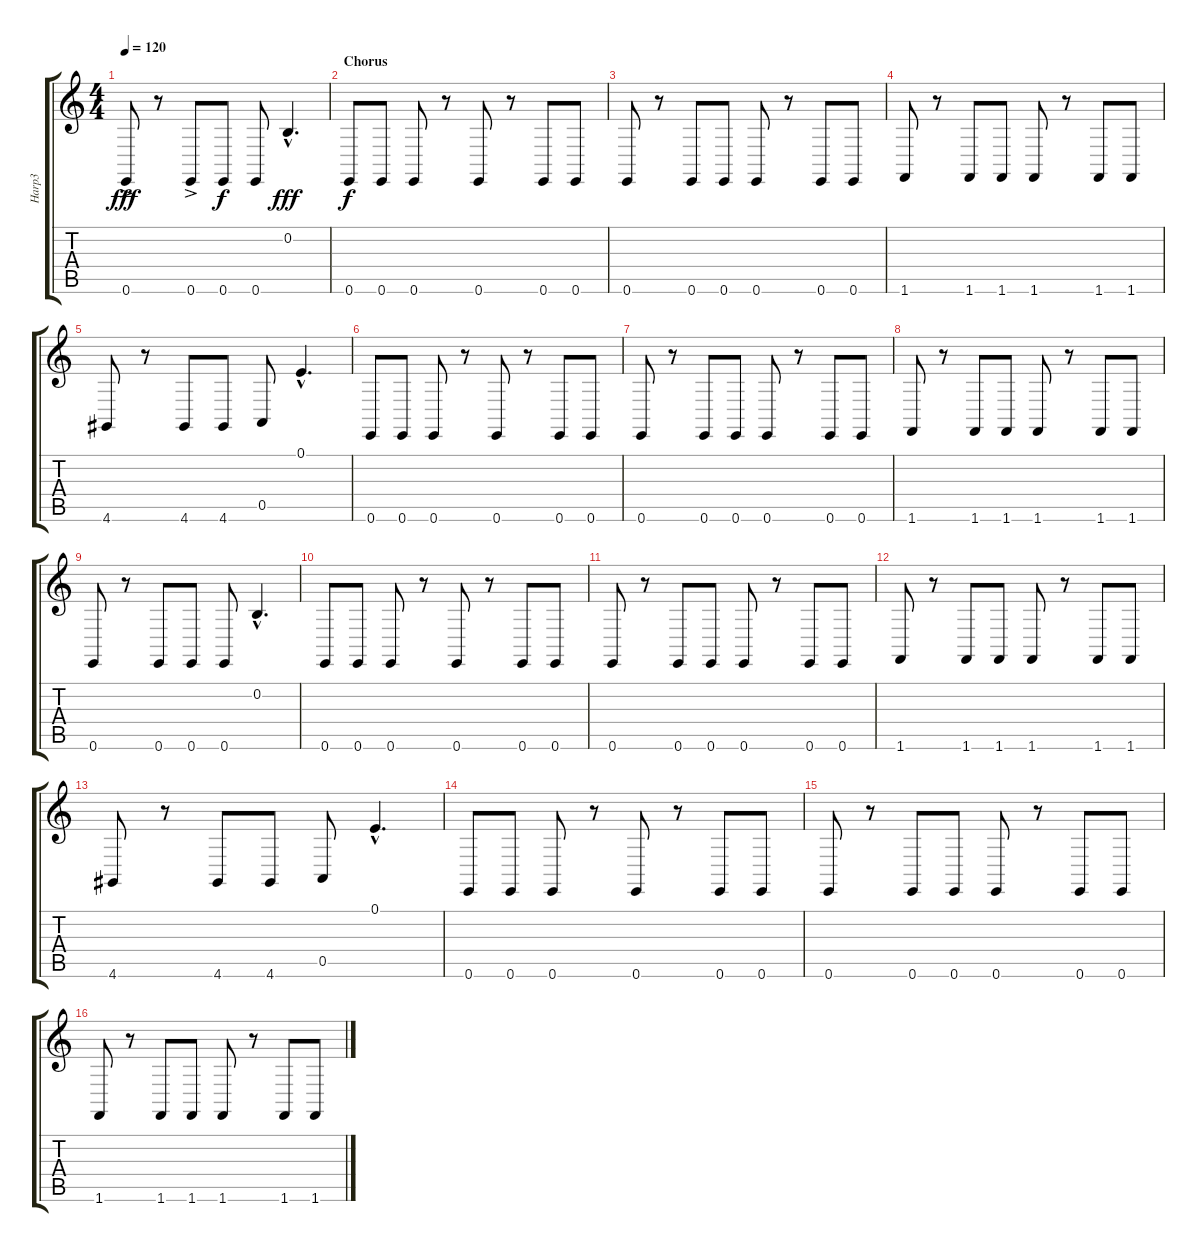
\track ("Harp3" "Harp3") {instrument orchestralharp}
\staff {score tabs}
\tuning (E4 B3 G3 D3 A2 E2) {hide}
\ts (4 4)
\tempo 120
\clef g2
\ks c
0.6{ac}.8{dy fff} r.8 0.6{ac}.8 0.6.8{dy f} 0.6.8 0.2{hac}.4{d dy fff} |
\section ("" "Chorus")
0.6.8{dy f} 0.6.8 0.6.8 r.8 0.6.8 r.8 0.6.8 0.6.8 |
0.6.8 r.8 0.6.8 0.6.8 0.6.8 r.8 0.6.8 0.6.8 |
1.6.8 r.8 1.6.8 1.6.8 1.6.8 r.8 1.6.8 1.6.8 |
4.6.8 r.8 4.6.8 4.6.8 0.5.8 0.1{hac}.4{d} |
0.6.8 0.6.8 0.6.8 r.8 0.6.8 r.8 0.6.8 0.6.8 |
0.6.8 r.8 0.6.8 0.6.8 0.6.8 r.8 0.6.8 0.6.8 |
1.6.8 r.8 1.6.8 1.6.8 1.6.8 r.8 1.6.8 1.6.8 |
0.6.8 r.8 0.6.8 0.6.8 0.6.8 0.2{hac}.4{d} |
0.6.8 0.6.8 0.6.8 r.8 0.6.8 r.8 0.6.8 0.6.8 |
0.6.8 r.8 0.6.8 0.6.8 0.6.8 r.8 0.6.8 0.6.8 |
1.6.8 r.8 1.6.8 1.6.8 1.6.8 r.8 1.6.8 1.6.8 |
4.6.8 r.8 4.6.8 4.6.8 0.5.8 0.1{hac}.4{d} |
0.6.8 0.6.8 0.6.8 r.8 0.6.8 r.8 0.6.8 0.6.8 |
0.6.8 r.8 0.6.8 0.6.8 0.6.8 r.8 0.6.8 0.6.8 |
1.6.8 r.8 1.6.8 1.6.8 1.6.8 r.8 1.6.8 1.6.8
